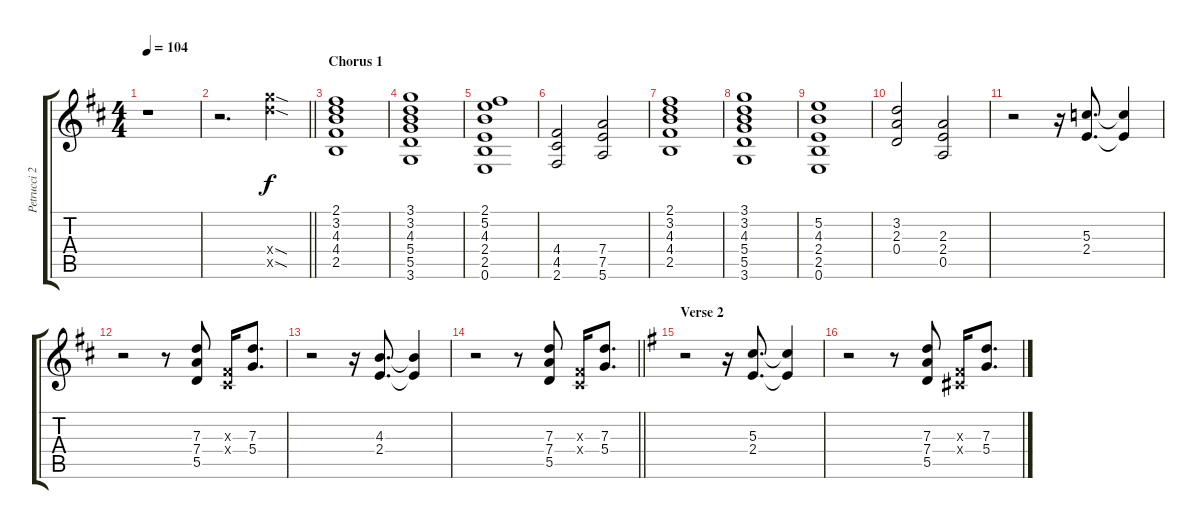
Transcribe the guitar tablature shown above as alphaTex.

\track ("Petrucci 2" "Petrucci 2") {instrument overdrivenguitar}
\staff {score tabs}
\tuning (E4 B3 G3 D3 A2 E2) {hide}
\ts (4 4)
\tempo 104
\clef g2
\ks bminor
r.1{dy f} |
\barLineRight lightlight
r.2{d} (17.4{sod x} 17.5{sod x}).4 |
\section ("" "Chorus 1")
(2.1 3.2 4.3 4.4 2.5).1 |
(3.1 3.2 4.3 5.4 5.5 3.6).1 |
(2.1 5.2 4.3 2.4 2.5 0.6).1 |
(4.4 4.5 2.6).2 (7.4 7.5 5.6).2 |
(2.1 3.2 4.3 4.4 2.5).1 |
(3.1 3.2 4.3 5.4 5.5 3.6).1 |
(5.2 4.3 2.4 2.5 0.6).1 |
(3.2 2.3 0.4).2 (2.3 2.4 0.5).2 |
r.2 r.16 (5.3 2.4).8{d} (5.3{t} 2.4{t}).4 |
r.2 r.8 (7.3 7.4 5.5).8 (-1.3{x} -1.4{x}).16 (7.3 5.4).8{d} |
r.2 r.16 (4.3 2.4).8{d} (4.3{t} 2.4{t}).4 |
\barLineRight lightlight
r.2 r.8 (7.3 7.4 5.5).8 (-1.3{x} -1.4{x}).16 (7.3 5.4).8{d} |
\section ("" "Verse 2")
\ks eminor
r.2 r.16 (5.3 2.4).8{d} (5.3{t} 2.4{t}).4 |
r.2 r.8 (7.3 7.4 5.5).8 (-1.3{x} -1.4{x}).16 (7.3 5.4).8{d}
